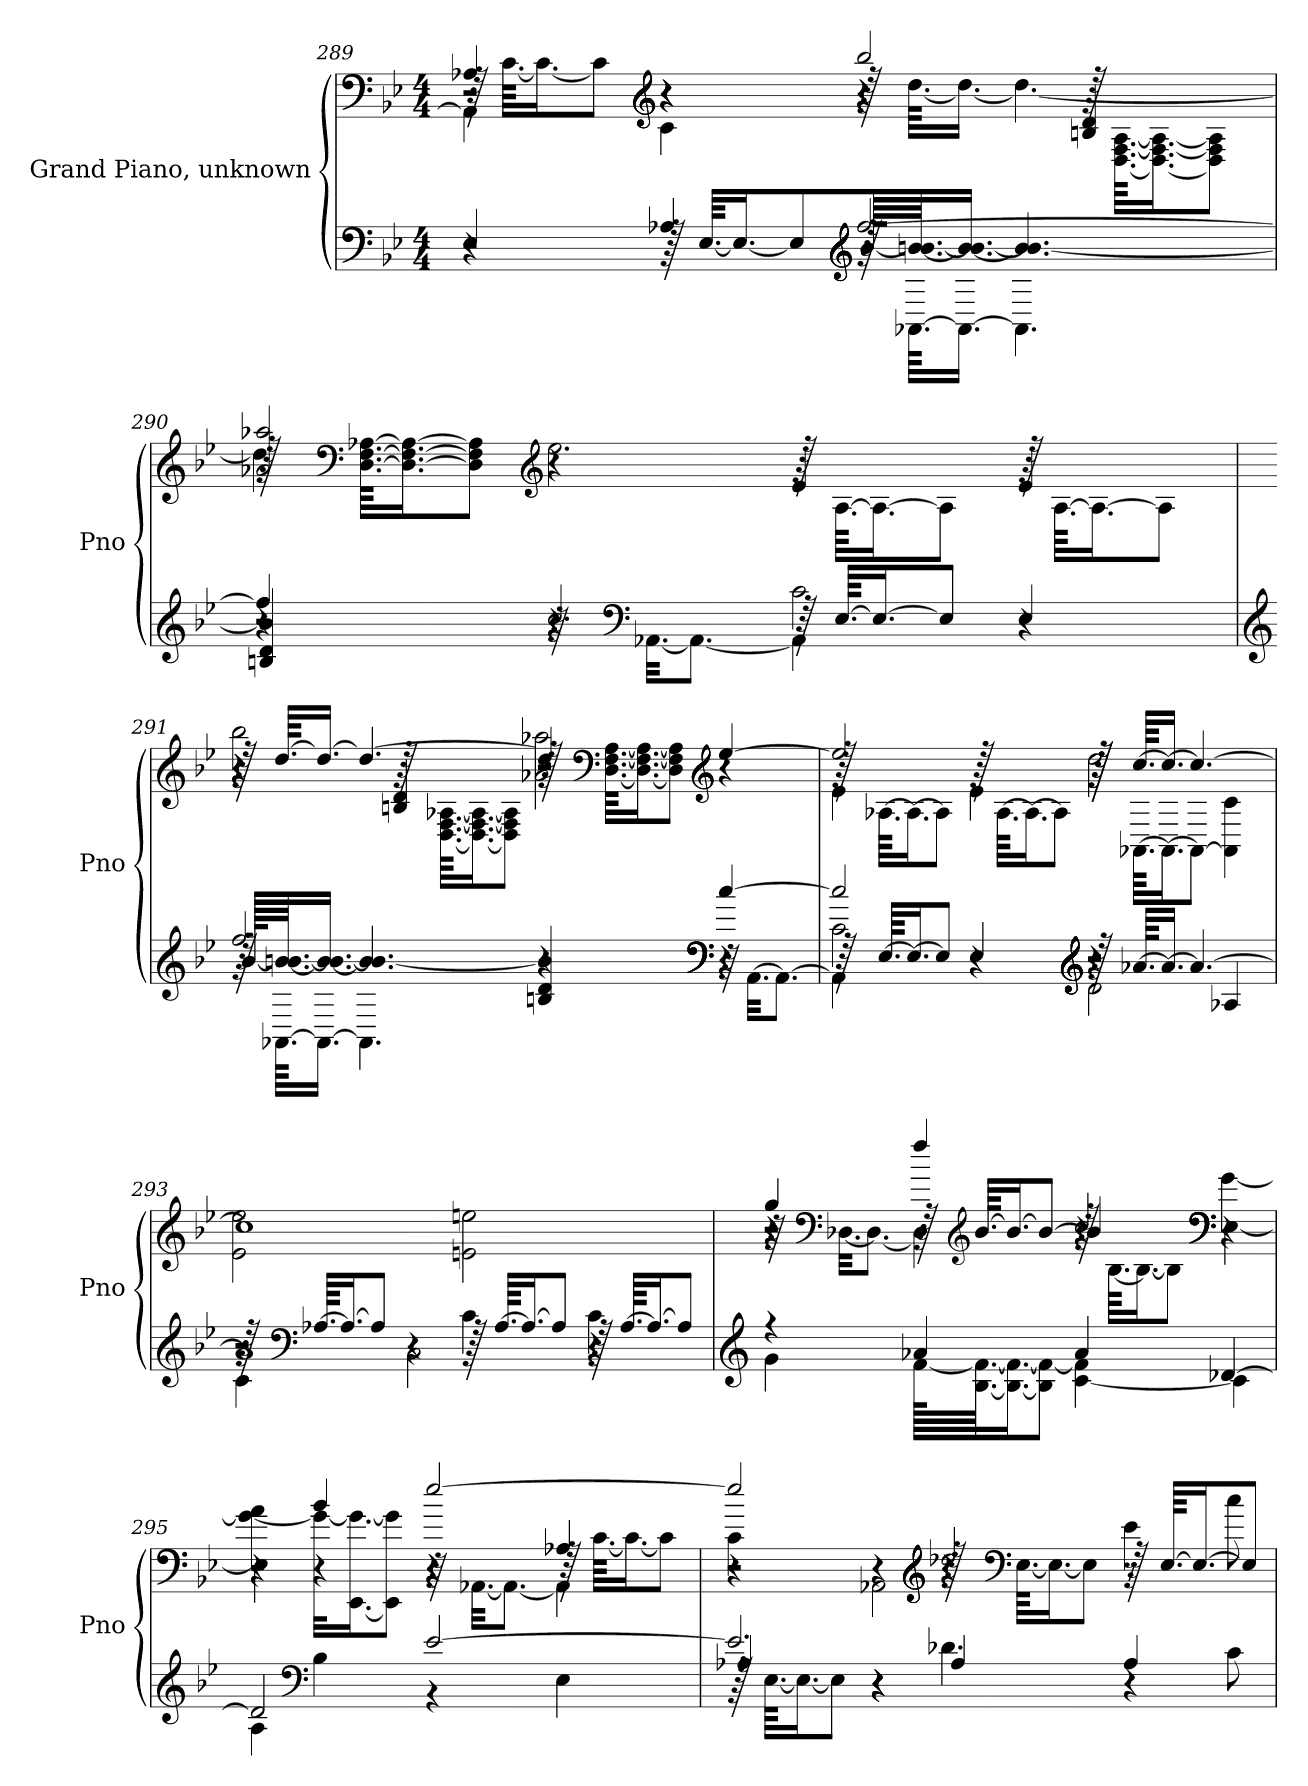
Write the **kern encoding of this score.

**kern	**kern
*part1	*part1
*staff2	*staff1
*I"Grand Piano, unknown	*
*I'Pno	*
!!LO:LB:g=z
*clefF4	*clefF4
*k[b-e-]	*k[b-e-]
*M4/4	*M4/4
=289	=289
*^	*^
*	*^	*	*^
*	*	*	*	*	*^
4r	4E-/	2r	4A-X/	4AA-\]	2r	128r
.	.	.	.	.	.	[64.c\KKLL
.	.	.	.	.	.	16.c\J_
.	.	.	.	.	.	8c\J]
*	*	*	*clefG2	*	*	*
4A-X/	128r	.	4r	4r	.	4c\
.	[64.E-/KKLL	.	.	.	.	.
.	16.E-/J_	.	.	.	.	.
.	8E-/]	.	.	.	.	.
*clefG2	*	*	*	*	*	*
[2ff/	[128b-/KLLL	128r	2bb-/	128r	4r	4r
.	64.b-/_ [64.bn/JJ	[64.AA-X\KKLL	.	[64.dd\KKLL	.	.
.	16.b-/_ 16.b/_JJ	16.AA-\JJ_	.	16.dd\JJ_	.	.
.	4.b-/] 4.b/_	4.AA-\]	.	4.dd\_	.	.
.	.	.	.	.	4Bn/ 4d/	128r
.	.	.	.	.	.	[64.D\ [64.F\ [64.A-\KKLL
.	.	.	.	.	.	16.D\_ 16.F\_ 16.A-\_J
.	.	.	.	.	.	8D\] 8F\] 8A-\]J
*	*	*	*	*	*v	*v
!!LO:LB:g=z
=290	=290	=290	=290	=290	=290
*	*	*^	*	*	*
4ff/]	2r	4Bn/ 4d/ 4b/]	4r	2a-X/ 2aa-X/	4dd\]	128r
*	*	*	*	*clefF4	*	*
.	.	.	.	.	.	[64.D\ [64.F\ [64.A-X\KKLL
.	.	.	.	.	.	16.D\_ 16.F\_ 16.A-\_J
.	.	.	.	.	.	8D\] 8F\] 8A-\]J
*	*	*	*	*clefG2	*	*
2.cc/	.	4r	64r	.	2.ee-\	4r
*clefF4	*	*	*	*	*	*
.	.	.	[32.AA-X\KKL	.	.	.
.	.	.	8.AA-\J_	.	.	.
.	2c\	128r	4AA-\]	4e-/	.	128r
.	.	[64.E-/KKLL	.	.	.	[64.A-\KKLL
.	.	16.E-/J_	.	.	.	16.A-\J_
.	.	8E-/J]	.	.	.	8A-\J]
.	.	4E-/	4r	4e-/	.	128r
.	.	.	.	.	.	[64.A-\KKLL
.	.	.	.	.	.	16.A-\J_
.	.	.	.	.	.	8A-\J]
*v	*v	*v	*v	*	*	*
*	*v	*v	*v
!!LO:PB:g=z
=291	=291
*clefG2	*
*^	*^
*	*^	*	*^
*	*	*	*	*	*^
2.ff/	[128b-/KLLLL	128r	128r	2bb-\	4r	4r
.	64.b-/_ [64.bn/JJ	[64.AA-X\KKLL	[64.dd/KKLL	.	.	.
.	16.b-/_ 16.b/_JJ	16.AA-\JJ_	16.dd/JJ_	.	.	.
.	4.b-/] 4.b/_	4.AA-\]	4.dd/_	.	.	.
.	.	.	.	.	4Bn/ 4d/	128r
.	.	.	.	.	.	[64.D\ [64.F\ [64.A-X\KKLL
.	.	.	.	.	.	16.D\_ 16.F\_ 16.A-\_J
.	.	.	.	.	.	8D\] 8F\] 8A-\]J
.	4Bn/ 4d/ 4b/]	4r	4dd/]	2a-X\ 2aa-X\	2r	128r
*	*	*	*clefF4	*	*	*
.	.	.	.	.	.	[64.D\ [64.F\ [64.A-\KKLL
.	.	.	.	.	.	16.D\_ 16.F\_ 16.A-\_J
.	.	.	.	.	.	8D\] 8F\] 8A-\]J
*clefF4	*	*	*clefG2	*	*	*
[4cc/	4r	64r	[4ee-/	.	.	4r
.	.	[32.AA-\KKL	.	.	.	.
.	.	8.AA-\J_	.	.	.	.
*	*	*	*	*	*v	*v
!!LO:LB:g=z
=292	=292	=292	=292	=292	=292
*	*	*^	*	*	*
2cc/]	2c\	128r	4AA-\]	2ee-/]	4e-\	128r
.	.	[64.E-/KKLL	.	.	.	[64.A-X\KKLL
.	.	16.E-/J_	.	.	.	16.A-\J_
.	.	8E-/J]	.	.	.	8A-\J]
.	.	4E-/	4r	.	4e-\	128r
.	.	.	.	.	.	[64.A-\KKLL
.	.	.	.	.	.	16.A-\J_
.	.	.	.	.	.	8A-\J]
*clefG2	*	*	*	*	*	*
128r	2d\	4r	2r	128r	2dd\	128r
[64.a-X/KKLL	.	.	.	[64.cc/KKLL	.	[64.AA-X\KKLL
16.a-/JJ_	.	.	.	16.cc/JJ_	.	16.AA-\J_
4.a-/_	.	.	.	4.cc/_	.	8AA-\J_
.	.	4A-X/	.	.	.	4AA-\] 4c\
*	*	*	*	*	*v	*v
=293	=293	=293	=293	=293	=293
1a-]	2r	128r	4c\	1cc]	2e-\ 2ee-\
*clefF4	*	*	*	*	*
.	.	[64.A-X/KKLL	.	.	.
.	.	16.A-/J_	.	.	.
.	.	8A-/J]	.	.	.
.	.	4r	2C\	.	.
.	4c\	128r	.	.	2en\ 2een\
.	.	[64.A-/KKLL	.	.	.
.	.	16.A-/J_	.	.	.
.	.	8A-/J]	.	.	.
.	4c\	128r	4r	.	.
.	.	[64.A-/KKLL	.	.	.
.	.	16.A-/J_	.	.	.
.	.	8A-/J]	.	.	.
*v	*v	*v	*v	*	*
*	*v	*v
!!LO:LB:g=z
=294	=294
*clefG2	*
*^	*^
*	*	*	*^
*	*	*	*	*^
4r	4g\	4gg/	2r	4r	64r
*	*	*clefF4	*	*	*
.	.	.	.	.	[32.D-X\KKL
.	.	.	.	.	8.D-\J_
4a-X/	[128f\KLLLL	4ff/	.	128r	4D-\]
*	*	*clefG2	*	*	*
.	[64.B-\ 64.f\_JJ	.	.	[64.b-/KKLL	.
.	16.B-\_ 16.f\_J	.	.	16.b-/J_	.
.	8B-\] 8f\_J	.	.	8b-/J_	.
4a-/	[4c\ 4f\]	2cc/	128r	4b-/]	4r
.	.	.	[64.B-\KKLL	.	.
.	.	.	16.B-\J_	.	.
.	.	.	8B-\J]	.	.
*	*	*clefF4	*	*	*
[4d-X/	4c\]	.	[4g\	4r	[4E-\
!!LO:LB:g=z	!!	!!	!!
=295	=295	=295	=295	=295	=295
2d-/]	4A\	4r	4g\_ 4a\	2r	4E-\]
*clefF4	*	*	*	*	*
.	4B-\	4b-/	32g\KLL_	.	4r
.	.	.	[16.EE-\ 16.g\_J	.	.
.	.	.	8EE-\] 8g\]J	.	.
[2e-/	4r	[2ee-/	4r	4r	64r
.	.	.	.	.	[32.AA-X\KKL
.	.	.	.	.	8.AA-\J_
.	4E-\	.	128r	4A-X/	4AA-\]
.	.	.	[64.c\KKLL	.	.
.	.	.	16.c\J_	.	.
.	.	.	8c\J]	.	.
!!LO:LB:g=z	!!	!!	!!
=296	=296	=296	=296	=296	=296
*	*^	*	*	*	*
2.e-/]	128r	4A-X/	2ee-/]	4c\	2r	4r
.	[64.E-\KKLL	.	.	.	.	.
.	16.E-\J_	.	.	.	.	.
.	8E-\J]	.	.	.	.	.
.	4r	4r	.	4r	.	2AA-X\
*	*	*	*clefG2	*	*	*
.	4.d-X\	4A-/	2dd-X/	128r	4r	.
*	*	*	*clefF4	*	*	*
.	.	.	.	[64.E-\KKLL	.	.
.	.	.	.	16.E-\J_	.	.
.	.	.	.	8E-\J]	.	.
4A-/	.	4r	.	8r	128r	4e-\
.	.	.	.	.	[64.E-/KKLL	.
.	.	.	.	.	16.E-/J_	.
.	8c\	.	.	8cc\	8E-/J]	.
*v	*v	*v	*	*	*	*
*	*v	*v	*v	*v
=	=
*-	*-
